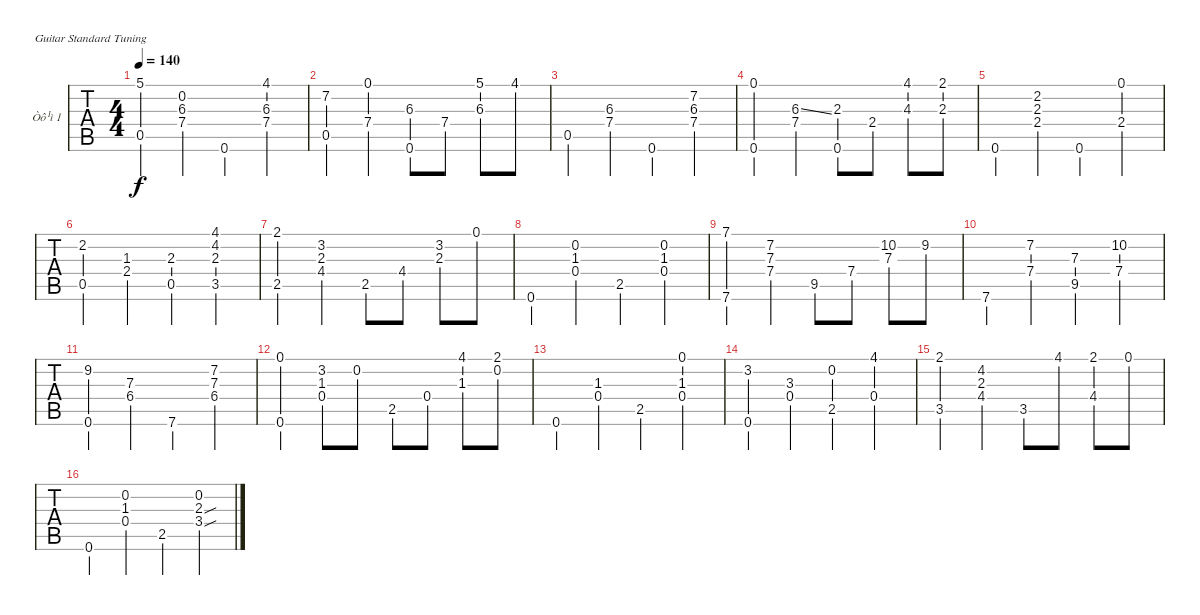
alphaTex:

\bracketExtendMode nobrackets
\firstSystemTrackNameOrientation horizontal
\otherSystemsTrackNameOrientation horizontal
\track ("Òô¹ì 1" "Òô¹ì 1") {instrument acousticguitarnylon}
\staff {tabs}
\tuning (E4 B3 G3 D3 A2 E2)
\ts (4 4)
\beaming (8 2 2 2 2)
\tempo 140
\clef g2
\ks c
(5.1 0.5).4{dy f instrument acousticguitarnylon beam invert} (0.2 6.3 7.4).4 0.6.4 (4.1 6.3 7.4).4 |
(7.2 0.5).4 (0.1 7.4).4 (6.3 0.6).8 7.4.8 (5.1 6.3).8 4.1.8 |
0.5.4 (6.3 7.4).4 0.6.4 (7.2 6.3 7.4).4 |
(0.1 0.6).4 (6.3{ss} 7.4).4 (2.3 0.6).8 2.4.8 (4.1 4.3).8 (2.1 2.3).8 |
0.6.4 (2.2 2.3 2.4).4 0.6.4 (0.1 2.4).4 |
(2.2 0.5).4 (1.3 2.4).4 (2.3 0.5).4 (4.1 4.2 2.3 3.5).4 |
(2.1 2.5).4 (3.2 2.3 4.4).4 2.5.8 4.4.8 (3.2 2.3).8 0.1.8 |
0.6.4 (0.2 1.3 0.4).4 2.5.4 (0.2 1.3 0.4).4 |
(7.1 7.6).4 (7.2 7.3 7.4).4 9.5.8 7.4.8 (10.2 7.3).8 9.2.8 |
7.6.4 (7.2 7.4).4 (7.3 9.5).4 (10.2 7.4).4 |
(9.2 0.6).4 (7.3 6.4).4 7.6.4 (7.2 7.3 6.4).4 |
(0.1 0.6).4 (3.2 1.3 0.4).8 0.2.8 2.5.8 0.4.8 (4.1 1.3).8 (2.1 0.2).8 |
0.6.4 (1.3 0.4).4 2.5.4 (0.1 1.3 0.4).4 |
(3.2 0.6).4 (3.3 0.4).4 (0.2 2.5).4 (4.1 0.4).4 |
(2.1 3.5).4 (4.2 2.3 4.4).4 3.5.8 4.1.8 (2.1 4.4).8 0.1.8 |
0.6.4 (0.2 1.3 0.4).4 2.5.4 (0.2 2.3{sou} 3.4{sou}).4
